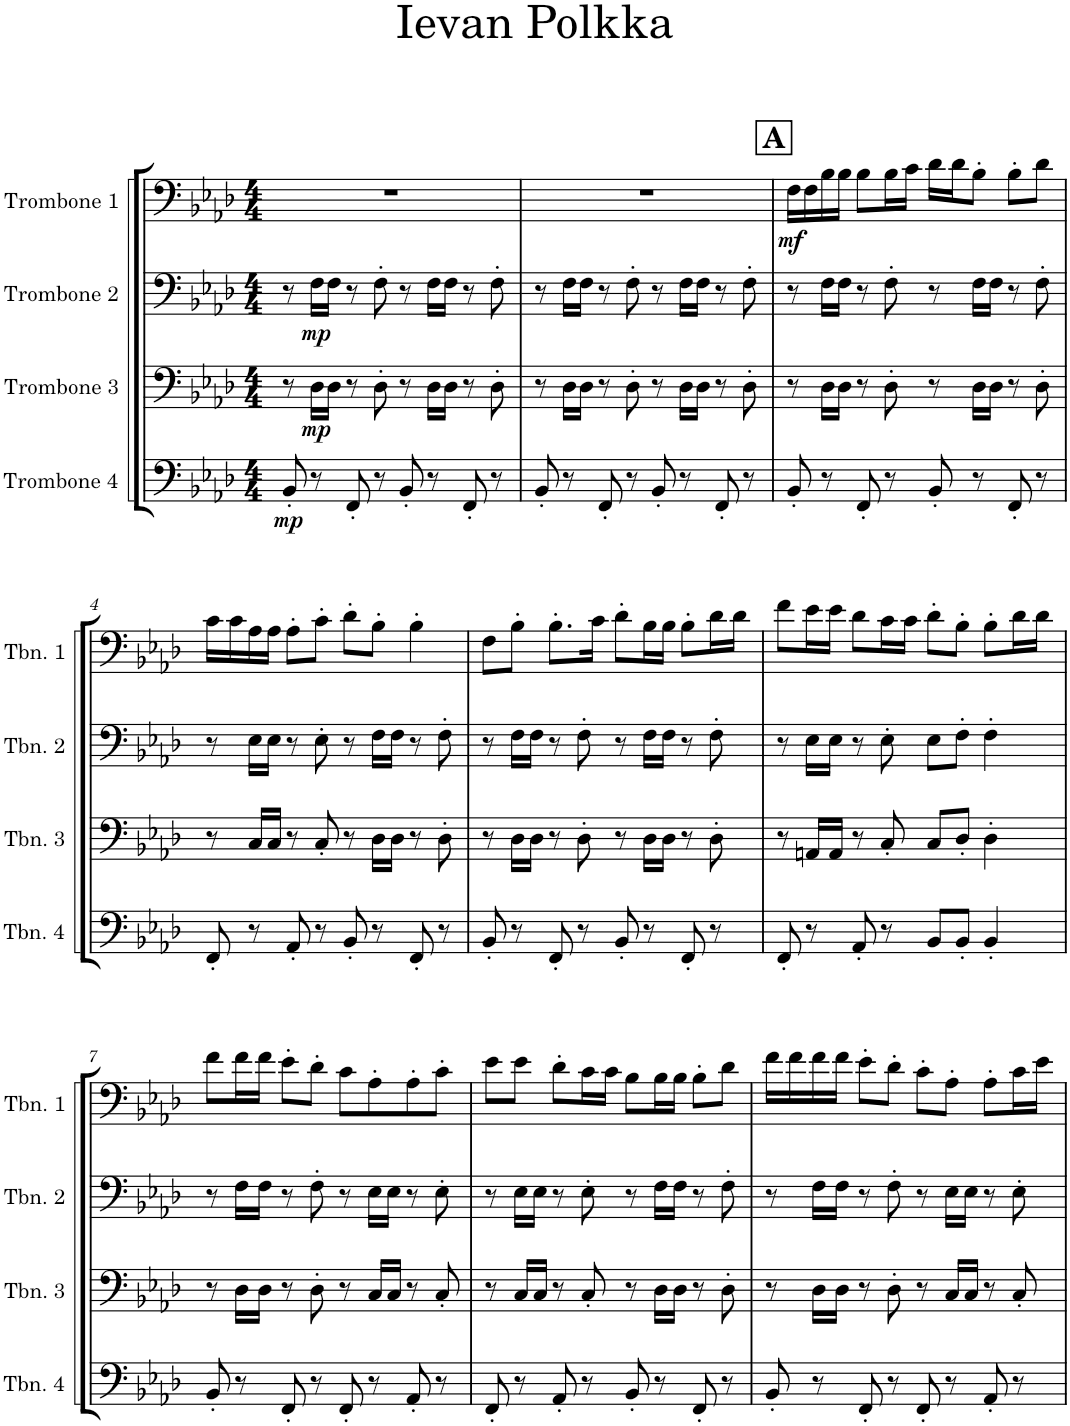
**kern	**dynam	**kern	**dynam	**kern	**dynam	**kern	**dynam
*part4	*part4	*part3	*part3	*part2	*part2	*part1	*part1
*staff4	*staff4	*staff3	*staff3	*staff2	*staff2	*staff1	*staff1
*I"Trombone 4	*	*I"Trombone 3	*	*I"Trombone 2	*	*I"Trombone 1	*
*I'Tbn. 4	*	*I'Tbn. 3	*	*I'Tbn. 2	*	*I'Tbn. 1	*
*clefF4	*	*clefF4	*	*clefF4	*	*clefF4	*
*k[b-e-a-d-]	*	*k[b-e-a-d-]	*	*k[b-e-a-d-]	*	*k[b-e-a-d-]	*
*M4/4	*	*M4/4	*	*M4/4	*	*M4/4	*
=1	=1	=1	=1	=1	=1	=1	=1
!	!LO:DY:b	!	!	!	!	!	!
8BB-'/	mp	8r	.	8r	.	1r	.
!	!	!	!LO:DY:b	!	!LO:DY:b	!	!
8r	.	16D-\LL	mp	16F\LL	mp	.	.
.	.	16D-\JJ	.	16F\JJ	.	.	.
8FF'/	.	8r	.	8r	.	.	.
8r	.	8D-'\	.	8F'\	.	.	.
8BB-'/	.	8r	.	8r	.	.	.
8r	.	16D-\LL	.	16F\LL	.	.	.
.	.	16D-\JJ	.	16F\JJ	.	.	.
8FF'/	.	8r	.	8r	.	.	.
8r	.	8D-'\	.	8F'\	.	.	.
=2	=2	=2	=2	=2	=2	=2	=2
8BB-'/	.	8r	.	8r	.	1r	.
8r	.	16D-\LL	.	16F\LL	.	.	.
.	.	16D-\JJ	.	16F\JJ	.	.	.
8FF'/	.	8r	.	8r	.	.	.
8r	.	8D-'\	.	8F'\	.	.	.
8BB-'/	.	8r	.	8r	.	.	.
8r	.	16D-\LL	.	16F\LL	.	.	.
.	.	16D-\JJ	.	16F\JJ	.	.	.
8FF'/	.	8r	.	8r	.	.	.
8r	.	8D-'\	.	8F'\	.	.	.
!!LO:REH:place=s1:a:B:cj:fs=14:t=A
=3	=3	=3	=3	=3	=3	=3	=3
!	!	!	!	!	!	!	!LO:DY:b
8BB-'/	.	8r	.	8r	.	16F\LL	mf
.	.	.	.	.	.	16F\	.
8r	.	16D-\LL	.	16F\LL	.	16B-\	.
.	.	16D-\JJ	.	16F\JJ	.	16B-\JJ	.
8FF'/	.	8r	.	8r	.	8B-\L	.
8r	.	8D-'\	.	8F'\	.	16B-\L	.
.	.	.	.	.	.	16c\JJ	.
8BB-'/	.	8r	.	8r	.	16d-\LL	.
.	.	.	.	.	.	16d-\J	.
8r	.	16D-\LL	.	16F\LL	.	8B-'\J	.
.	.	16D-\JJ	.	16F\JJ	.	.	.
8FF'/	.	8r	.	8r	.	8B-'\L	.
8r	.	8D-'\	.	8F'\	.	8d-\J	.
!!LO:LB:g=z
=4	=4	=4	=4	=4	=4	=4	=4
8FF'/	.	8r	.	8r	.	16c\LL	.
.	.	.	.	.	.	16c\	.
8r	.	16C/LL	.	16E-\LL	.	16A-\	.
.	.	16C/JJ	.	16E-\JJ	.	16A-\JJ	.
8AA-'/	.	8r	.	8r	.	8A-'\L	.
8r	.	8C'/	.	8E-'\	.	8c'\J	.
8BB-'/	.	8r	.	8r	.	8d-'\L	.
8r	.	16D-\LL	.	16F\LL	.	8B-'\J	.
.	.	16D-\JJ	.	16F\JJ	.	.	.
8FF'/	.	8r	.	8r	.	4B-'\	.
8r	.	8D-'\	.	8F'\	.	.	.
=5	=5	=5	=5	=5	=5	=5	=5
8BB-'/	.	8r	.	8r	.	8F\L	.
8r	.	16D-\LL	.	16F\LL	.	8B-'\J	.
.	.	16D-\JJ	.	16F\JJ	.	.	.
8FF'/	.	8r	.	8r	.	8.B-'\L	.
8r	.	8D-'\	.	8F'\	.	.	.
.	.	.	.	.	.	16c\Jk	.
8BB-'/	.	8r	.	8r	.	8d-'\L	.
8r	.	16D-\LL	.	16F\LL	.	16B-\L	.
.	.	16D-\JJ	.	16F\JJ	.	16B-\JJ	.
8FF'/	.	8r	.	8r	.	8B-'\L	.
8r	.	8D-'\	.	8F'\	.	16d-\L	.
.	.	.	.	.	.	16d-\JJ	.
=6	=6	=6	=6	=6	=6	=6	=6
8FF'/	.	8r	.	8r	.	8f\L	.
8r	.	16AAn/LL	.	16E-\LL	.	16e-\L	.
.	.	16AA/JJ	.	16E-\JJ	.	16e-\JJ	.
8AA-'/	.	8r	.	8r	.	8d-\L	.
8r	.	8C'/	.	8E-'\	.	16c\L	.
.	.	.	.	.	.	16c\JJ	.
8BB-/L	.	8C/L	.	8E-\L	.	8d-'\L	.
8BB-'/J	.	8D-'/J	.	8F'\J	.	8B-'\J	.
4BB-'/	.	4D-'\	.	4F'\	.	8B-'\L	.
.	.	.	.	.	.	16d-\L	.
.	.	.	.	.	.	16d-\JJ	.
!!LO:LB:g=z
=7	=7	=7	=7	=7	=7	=7	=7
8BB-'/	.	8r	.	8r	.	8f\L	.
8r	.	16D-\LL	.	16F\LL	.	16f\L	.
.	.	16D-\JJ	.	16F\JJ	.	16f\JJ	.
8FF'/	.	8r	.	8r	.	8e-'\L	.
8r	.	8D-'\	.	8F'\	.	8d-'\J	.
8FF'/	.	8r	.	8r	.	8c\L	.
8r	.	16C/LL	.	16E-\LL	.	8A-'\	.
.	.	16C/JJ	.	16E-\JJ	.	.	.
8AA-'/	.	8r	.	8r	.	8A-'\	.
8r	.	8C'/	.	8E-'\	.	8c'\J	.
=8	=8	=8	=8	=8	=8	=8	=8
8FF'/	.	8r	.	8r	.	8e-\L	.
8r	.	16C/LL	.	16E-\LL	.	8e-\J	.
.	.	16C/JJ	.	16E-\JJ	.	.	.
8AA-'/	.	8r	.	8r	.	8d-'\L	.
8r	.	8C'/	.	8E-'\	.	16c\L	.
.	.	.	.	.	.	16c\JJ	.
8BB-'/	.	8r	.	8r	.	8B-\L	.
8r	.	16D-\LL	.	16F\LL	.	16B-\L	.
.	.	16D-\JJ	.	16F\JJ	.	16B-\JJ	.
8FF'/	.	8r	.	8r	.	8B-'\L	.
8r	.	8D-'\	.	8F'\	.	8d-\J	.
=9	=9	=9	=9	=9	=9	=9	=9
8BB-'/	.	8r	.	8r	.	16f\LL	.
.	.	.	.	.	.	16f\	.
8r	.	16D-\LL	.	16F\LL	.	16f\	.
.	.	16D-\JJ	.	16F\JJ	.	16f\JJ	.
8FF'/	.	8r	.	8r	.	8e-'\L	.
8r	.	8D-'\	.	8F'\	.	8d-'\J	.
8FF'/	.	8r	.	8r	.	8c'\L	.
8r	.	16C/LL	.	16E-\LL	.	8A-'\J	.
.	.	16C/JJ	.	16E-\JJ	.	.	.
8AA-'/	.	8r	.	8r	.	8A-'\L	.
8r	.	8C'/	.	8E-'\	.	16c\L	.
.	.	.	.	.	.	16e-\JJ	.
=	=	=	=	=	=	=	=
*-	*-	*-	*-	*-	*-	*-	*-
